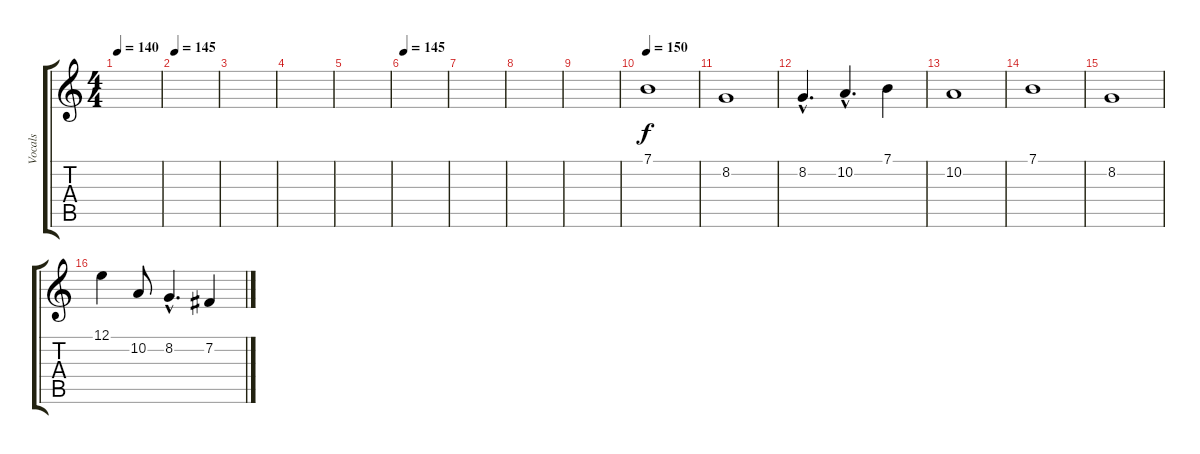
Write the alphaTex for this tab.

\track ("Vocals" "Vocals") {instrument lead6voice}
\staff {score tabs}
\tuning (E4 B3 G3 D3 A2 E2) {hide}
\ts (4 4)
\tempo 140
\clef g2
\ks c
|
\tempo 145
|
|
|
|
\tempo 145
|
|
|
|
\tempo 150
7.1.1 |
8.2.1 |
8.2{hac}.4{d} 10.2{hac}.4{d} 7.1.4 |
10.2.1 |
7.1.1 |
8.2.1 |
12.1.4 10.2.8 8.2{hac}.4{d} 7.2.4
